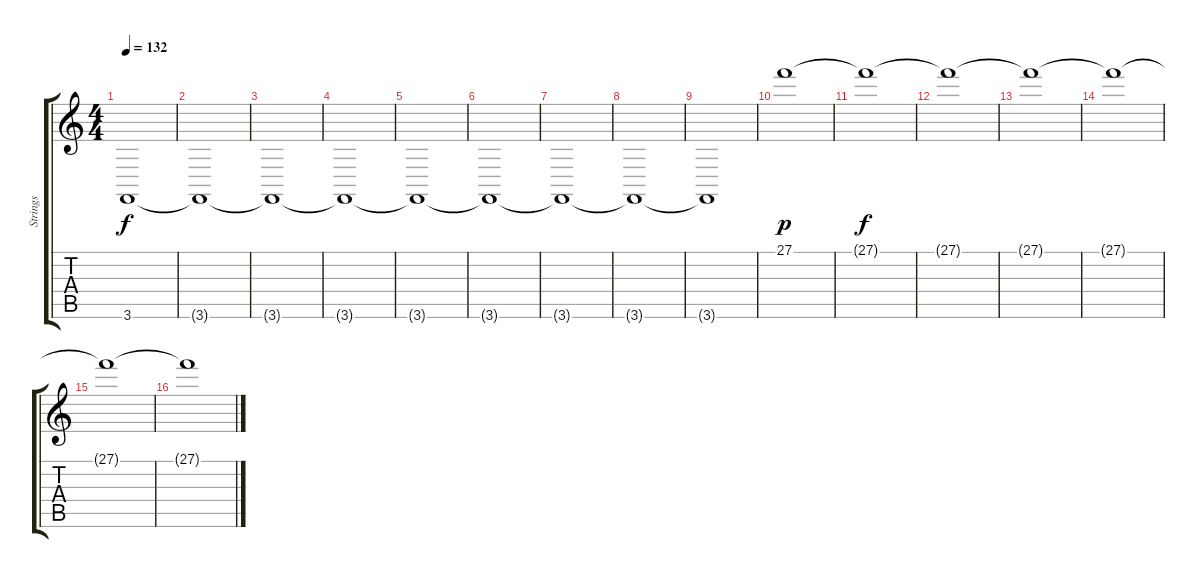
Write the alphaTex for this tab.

\track ("Strings" "Strings") {instrument stringensemble1}
\staff {score tabs}
\tuning (D4 A3 F3 C3 G2 D2) {hide}
\ts (4 4)
\tempo 132
\clef g2
\ks c
3.6{t}.1{dy f} |
3.6{t}.1 |
3.6{t}.1 |
3.6{t}.1 |
3.6{t}.1 |
3.6{t}.1 |
3.6{t}.1 |
3.6{t}.1 |
3.6{t}.1 |
27.1.1{dy p} |
27.1{t}.1{dy f} |
27.1{t}.1 |
27.1{t}.1 |
27.1{t}.1 |
27.1{t}.1 |
27.1{t}.1
